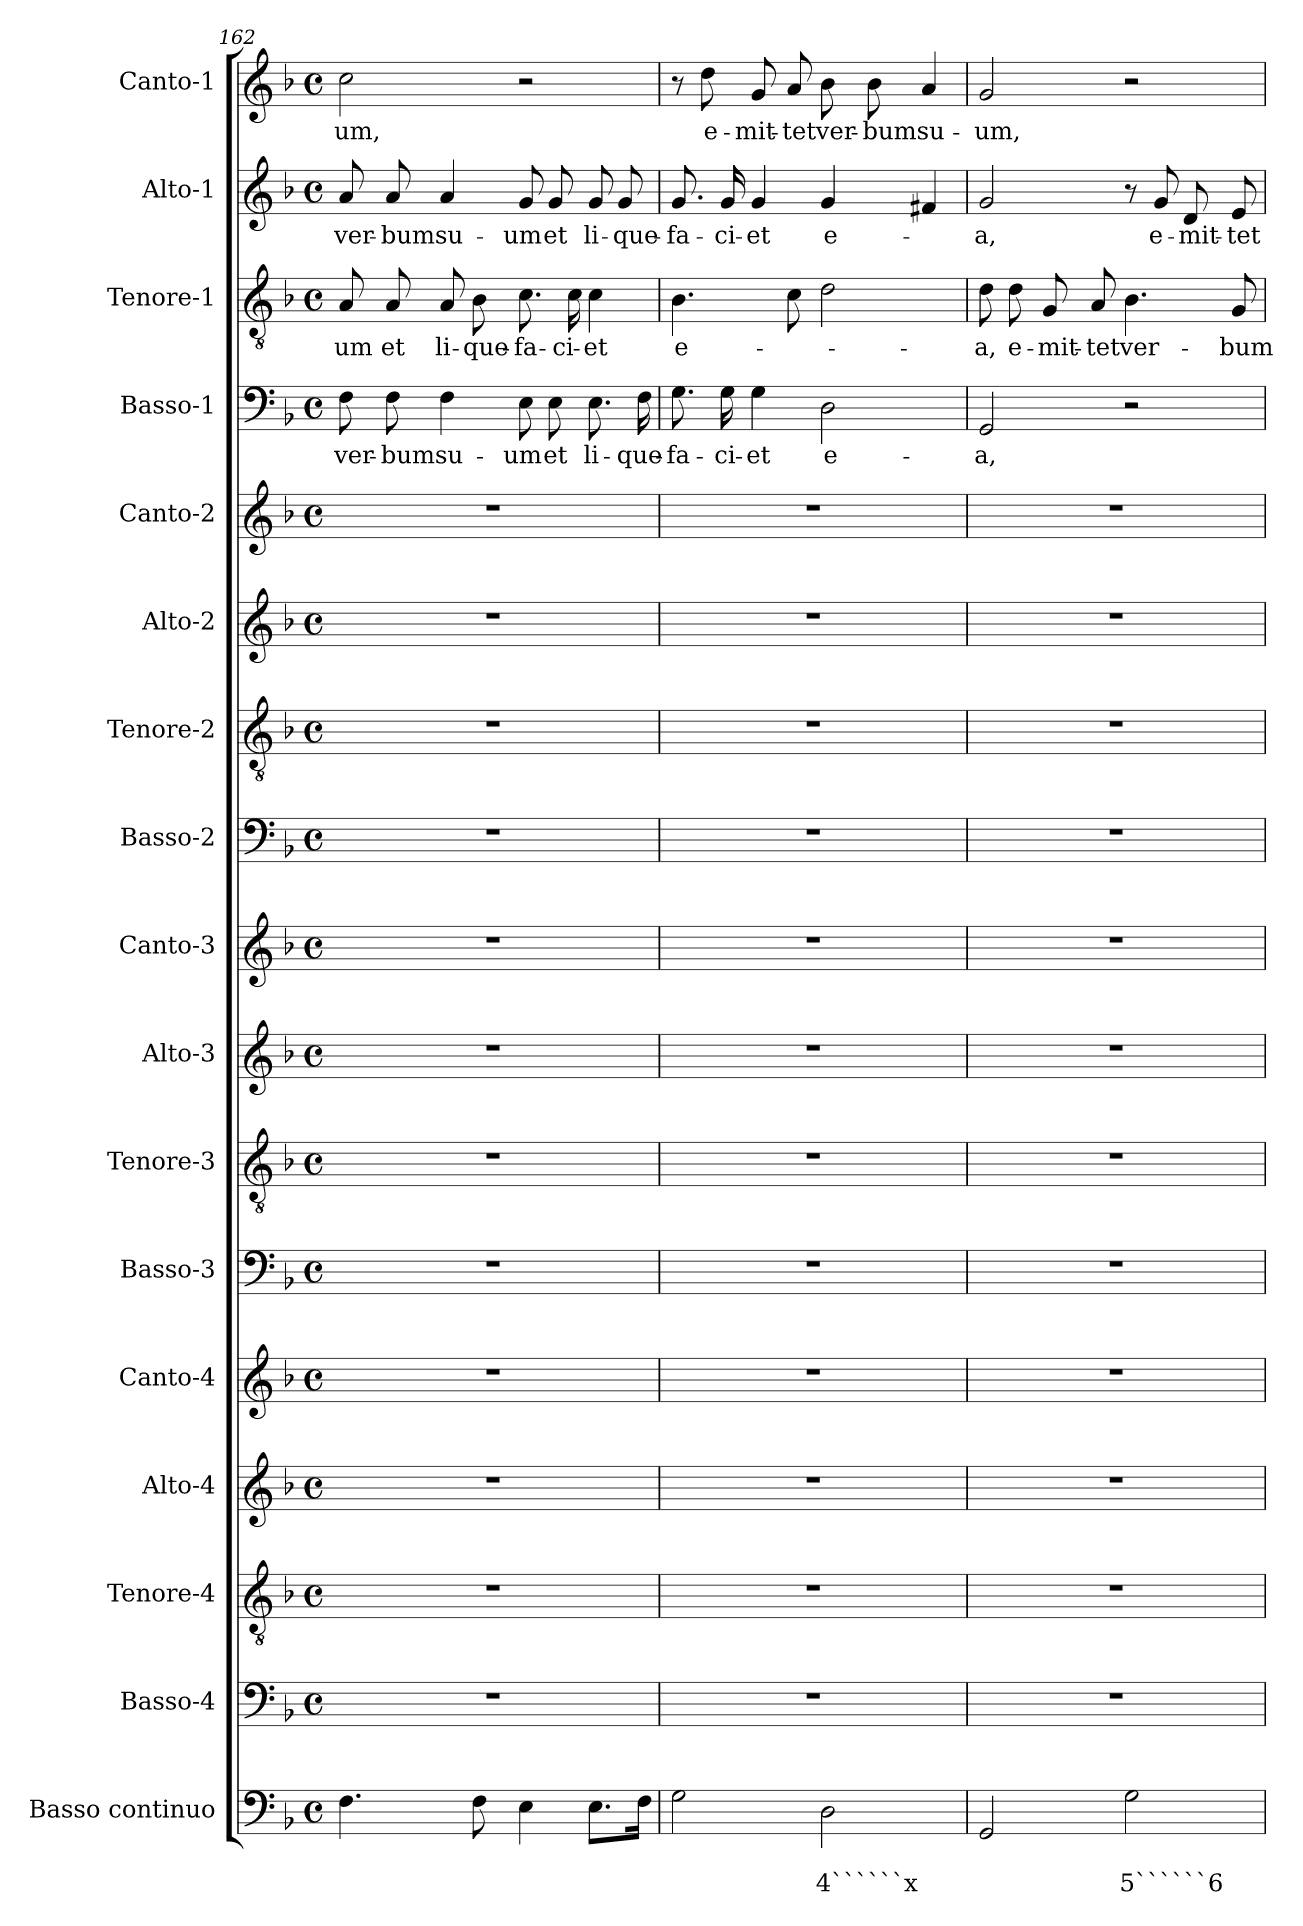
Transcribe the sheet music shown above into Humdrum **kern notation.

**kern	**text	**text	**kern	**kern	**kern	**kern	**kern	**kern	**kern	**kern	**kern	**kern	**kern	**kern	**kern	**text	**kern	**text	**kern	**text	**kern	**text
*part17	*part17	*part17	*part16	*part15	*part14	*part13	*part12	*part11	*part10	*part9	*part8	*part7	*part6	*part5	*part4	*part4	*part3	*part3	*part2	*part2	*part1	*part1
*staff17	*staff17	*staff17	*staff16	*staff15	*staff14	*staff13	*staff12	*staff11	*staff10	*staff9	*staff8	*staff7	*staff6	*staff5	*staff4	*staff4	*staff3	*staff3	*staff2	*staff2	*staff1	*staff1
*I"Basso continuo	*	*	*I"Basso-4	*I"Tenore-4	*I"Alto-4	*I"Canto-4	*I"Basso-3	*I"Tenore-3	*I"Alto-3	*I"Canto-3	*I"Basso-2	*I"Tenore-2	*I"Alto-2	*I"Canto-2	*I"Basso-1	*	*I"Tenore-1	*	*I"Alto-1	*	*I"Canto-1	*
*I'BC	*	*	*I'B4	*I'T4	*I'A4	*I'C4	*I'B3	*I'T3	*I'A3	*I'C3	*I'B2	*I'T2	*I'A2	*I'C2	*I'B1	*	*I'T1	*	*I'A1	*	*I'C1	*
*clefF4	*	*	*clefF4	*clefGv2	*clefG2	*clefG2	*clefF4	*clefGv2	*clefG2	*clefG2	*clefF4	*clefGv2	*clefG2	*clefG2	*clefF4	*	*clefGv2	*	*clefG2	*	*clefG2	*
*k[b-]	*	*	*k[b-]	*k[b-]	*k[b-]	*k[b-]	*k[b-]	*k[b-]	*k[b-]	*k[b-]	*k[b-]	*k[b-]	*k[b-]	*k[b-]	*k[b-]	*	*k[b-]	*	*k[b-]	*	*k[b-]	*
*F:	*	*	*F:	*F:	*F:	*F:	*F:	*F:	*F:	*F:	*F:	*F:	*F:	*F:	*F:	*	*F:	*	*F:	*	*F:	*
*M4/4	*	*	*M4/4	*M4/4	*M4/4	*M4/4	*M4/4	*M4/4	*M4/4	*M4/4	*M4/4	*M4/4	*M4/4	*M4/4	*M4/4	*	*M4/4	*	*M4/4	*	*M4/4	*
*met(c)	*	*	*met(c)	*met(c)	*met(c)	*met(c)	*met(c)	*met(c)	*met(c)	*met(c)	*met(c)	*met(c)	*met(c)	*met(c)	*met(c)	*	*met(c)	*	*met(c)	*	*met(c)	*
=162	=162	=162	=162	=162	=162	=162	=162	=162	=162	=162	=162	=162	=162	=162	=162	=162	=162	=162	=162	=162	=162	=162
!	!	!	!	!	!	!	!	!	!	!	!	!	!	!	!	!LO:LY:b	!	!	!	!	!	!
!	!	!	!	!	!	!	!	!	!	!	!	!	!	!	!	!	!	!LO:LY:b	!	!	!	!
!	!	!	!	!	!	!	!	!	!	!	!	!	!	!	!	!	!	!	!	!LO:LY:b	!	!
!	!	!	!	!	!	!	!	!	!	!	!	!	!	!	!	!	!	!	!	!	!	!LO:LY:b
4.F\	.	.	1r	1r	1r	1r	1r	1r	1r	1r	1r	1r	1r	1r	8F\	ver-	8A/	-um	8a/	ver-	2cc\	-um,
!	!	!	!	!	!	!	!	!	!	!	!	!	!	!	!	!LO:LY:b	!	!	!	!	!	!
!	!	!	!	!	!	!	!	!	!	!	!	!	!	!	!	!	!	!LO:LY:b	!	!	!	!
!	!	!	!	!	!	!	!	!	!	!	!	!	!	!	!	!	!	!	!	!LO:LY:b	!	!
.	.	.	.	.	.	.	.	.	.	.	.	.	.	.	8F\	-bum	8A/	et	8a/	-bum	.	.
!	!	!	!	!	!	!	!	!	!	!	!	!	!	!	!	!LO:LY:b	!	!	!	!	!	!
!	!	!	!	!	!	!	!	!	!	!	!	!	!	!	!	!	!	!LO:LY:b	!	!	!	!
!	!	!	!	!	!	!	!	!	!	!	!	!	!	!	!	!	!	!	!	!LO:LY:b	!	!
.	.	.	.	.	.	.	.	.	.	.	.	.	.	.	4F\	su-	8A/	li-	4a/	su-	.	.
!	!	!	!	!	!	!	!	!	!	!	!	!	!	!	!	!	!	!LO:LY:b	!	!	!	!
8F\	.	.	.	.	.	.	.	.	.	.	.	.	.	.	.	.	8B-\	-que-	.	.	.	.
!	!	!	!	!	!	!	!	!	!	!	!	!	!	!	!	!LO:LY:b	!	!	!	!	!	!
!	!	!	!	!	!	!	!	!	!	!	!	!	!	!	!	!	!	!LO:LY:b	!	!	!	!
!	!	!	!	!	!	!	!	!	!	!	!	!	!	!	!	!	!	!	!	!LO:LY:b	!	!
4E\	.	.	.	.	.	.	.	.	.	.	.	.	.	.	8E\	-um	8.c\	-fa-	8g/	-um	2r	.
!	!	!	!	!	!	!	!	!	!	!	!	!	!	!	!	!LO:LY:b	!	!	!	!	!	!
!	!	!	!	!	!	!	!	!	!	!	!	!	!	!	!	!	!	!	!	!LO:LY:b	!	!
.	.	.	.	.	.	.	.	.	.	.	.	.	.	.	8E\	et	.	.	8g/	et	.	.
!	!	!	!	!	!	!	!	!	!	!	!	!	!	!	!	!	!	!LO:LY:b	!	!	!	!
.	.	.	.	.	.	.	.	.	.	.	.	.	.	.	.	.	16c\	-ci-	.	.	.	.
!	!	!	!	!	!	!	!	!	!	!	!	!	!	!	!	!LO:LY:b	!	!	!	!	!	!
!	!	!	!	!	!	!	!	!	!	!	!	!	!	!	!	!	!	!LO:LY:b	!	!	!	!
!	!	!	!	!	!	!	!	!	!	!	!	!	!	!	!	!	!	!	!	!LO:LY:b	!	!
8.E\L	.	.	.	.	.	.	.	.	.	.	.	.	.	.	8.E\	li-	4c\	-et	8g/	li-	.	.
!	!	!	!	!	!	!	!	!	!	!	!	!	!	!	!	!	!	!	!	!LO:LY:b	!	!
.	.	.	.	.	.	.	.	.	.	.	.	.	.	.	.	.	.	.	8g/	-que-	.	.
!	!	!	!	!	!	!	!	!	!	!	!	!	!	!	!	!LO:LY:b	!	!	!	!	!	!
16F\Jk	.	.	.	.	.	.	.	.	.	.	.	.	.	.	16F\	-que-	.	.	.	.	.	.
=163	=163	=163	=163	=163	=163	=163	=163	=163	=163	=163	=163	=163	=163	=163	=163	=163	=163	=163	=163	=163	=163	=163
!	!	!	!	!	!	!	!	!	!	!	!	!	!	!	!	!LO:LY:b	!	!	!	!	!	!
!	!	!	!	!	!	!	!	!	!	!	!	!	!	!	!	!	!	!LO:LY:b	!	!	!	!
!	!	!	!	!	!	!	!	!	!	!	!	!	!	!	!	!	!	!	!	!LO:LY:b	!	!
2G\	.	.	1r	1r	1r	1r	1r	1r	1r	1r	1r	1r	1r	1r	8.G\	-fa-	4.B-\	e-	8.g/	-fa-	8r	.
!	!	!	!	!	!	!	!	!	!	!	!	!	!	!	!	!	!	!	!	!	!	!LO:LY:b
.	.	.	.	.	.	.	.	.	.	.	.	.	.	.	.	.	.	.	.	.	8dd\	e-
!	!	!	!	!	!	!	!	!	!	!	!	!	!	!	!	!LO:LY:b	!	!	!	!	!	!
!	!	!	!	!	!	!	!	!	!	!	!	!	!	!	!	!	!	!	!	!LO:LY:b	!	!
.	.	.	.	.	.	.	.	.	.	.	.	.	.	.	16G\	-ci-	.	.	16g/	-ci-	.	.
!	!	!	!	!	!	!	!	!	!	!	!	!	!	!	!	!LO:LY:b	!	!	!	!	!	!
!	!	!	!	!	!	!	!	!	!	!	!	!	!	!	!	!	!	!	!	!LO:LY:b	!	!
!	!	!	!	!	!	!	!	!	!	!	!	!	!	!	!	!	!	!	!	!	!	!LO:LY:b
.	.	.	.	.	.	.	.	.	.	.	.	.	.	.	4G\	-et	.	.	4g/	-et	8g/	-mit-
!	!	!	!	!	!	!	!	!	!	!	!	!	!	!	!	!	!	!	!	!	!	!LO:LY:b
.	.	.	.	.	.	.	.	.	.	.	.	.	.	.	.	.	8c\	.	.	.	8a/	-tet
!	!	!LO:LY:b	!	!	!	!	!	!	!	!	!	!	!	!	!	!	!	!	!	!	!	!
!	!	!	!	!	!	!	!	!	!	!	!	!	!	!	!	!LO:LY:b	!	!	!	!	!	!
!	!	!	!	!	!	!	!	!	!	!	!	!	!	!	!	!	!	!	!	!LO:LY:b	!	!
!	!	!	!	!	!	!	!	!	!	!	!	!	!	!	!	!	!	!	!	!	!	!LO:LY:b
2D\	.	4``````x	.	.	.	.	.	.	.	.	.	.	.	.	2D\	e-	2d\	.	4g/	e-	8b-\	ver-
!	!	!	!	!	!	!	!	!	!	!	!	!	!	!	!	!	!	!	!	!	!	!LO:LY:b
.	.	.	.	.	.	.	.	.	.	.	.	.	.	.	.	.	.	.	.	.	8b-\	-bum
!	!	!	!	!	!	!	!	!	!	!	!	!	!	!	!	!	!	!	!	!	!	!LO:LY:b
.	.	.	.	.	.	.	.	.	.	.	.	.	.	.	.	.	.	.	4f#X/	.	4a/	su-
!!LO:LB:g=z
=164	=164	=164	=164	=164	=164	=164	=164	=164	=164	=164	=164	=164	=164	=164	=164	=164	=164	=164	=164	=164	=164	=164
!	!	!	!	!	!	!	!	!	!	!	!	!	!	!	!	!LO:LY:b	!	!	!	!	!	!
!	!	!	!	!	!	!	!	!	!	!	!	!	!	!	!	!	!	!LO:LY:b	!	!	!	!
!	!	!	!	!	!	!	!	!	!	!	!	!	!	!	!	!	!	!	!	!LO:LY:b	!	!
!	!	!	!	!	!	!	!	!	!	!	!	!	!	!	!	!	!	!	!	!	!	!LO:LY:b
2GG/	.	.	1r	1r	1r	1r	1r	1r	1r	1r	1r	1r	1r	1r	2GG/	-a,	8d\	-a,	2g/	-a,	2g/	-um,
!	!	!	!	!	!	!	!	!	!	!	!	!	!	!	!	!	!	!LO:LY:b	!	!	!	!
.	.	.	.	.	.	.	.	.	.	.	.	.	.	.	.	.	8d\	e-	.	.	.	.
!	!	!	!	!	!	!	!	!	!	!	!	!	!	!	!	!	!	!LO:LY:b	!	!	!	!
.	.	.	.	.	.	.	.	.	.	.	.	.	.	.	.	.	8G/	-mit-	.	.	.	.
!	!	!	!	!	!	!	!	!	!	!	!	!	!	!	!	!	!	!LO:LY:b	!	!	!	!
.	.	.	.	.	.	.	.	.	.	.	.	.	.	.	.	.	8A/	-tet	.	.	.	.
!	!	!LO:LY:b	!	!	!	!	!	!	!	!	!	!	!	!	!	!	!	!	!	!	!	!
!	!	!	!	!	!	!	!	!	!	!	!	!	!	!	!	!	!	!LO:LY:b	!	!	!	!
2G\	.	5``````6	.	.	.	.	.	.	.	.	.	.	.	.	2r	.	4.B-\	ver-	8r	.	2r	.
!	!	!	!	!	!	!	!	!	!	!	!	!	!	!	!	!	!	!	!	!LO:LY:b	!	!
.	.	.	.	.	.	.	.	.	.	.	.	.	.	.	.	.	.	.	8g/	e-	.	.
!	!	!	!	!	!	!	!	!	!	!	!	!	!	!	!	!	!	!	!	!LO:LY:b	!	!
.	.	.	.	.	.	.	.	.	.	.	.	.	.	.	.	.	.	.	8d/	-mit-	.	.
!	!	!	!	!	!	!	!	!	!	!	!	!	!	!	!	!	!	!LO:LY:b	!	!	!	!
!	!	!	!	!	!	!	!	!	!	!	!	!	!	!	!	!	!	!	!	!LO:LY:b	!	!
.	.	.	.	.	.	.	.	.	.	.	.	.	.	.	.	.	8G/	-bum	8e/	-tet	.	.
=	=	=	=	=	=	=	=	=	=	=	=	=	=	=	=	=	=	=	=	=	=	=
*-	*-	*-	*-	*-	*-	*-	*-	*-	*-	*-	*-	*-	*-	*-	*-	*-	*-	*-	*-	*-	*-	*-
